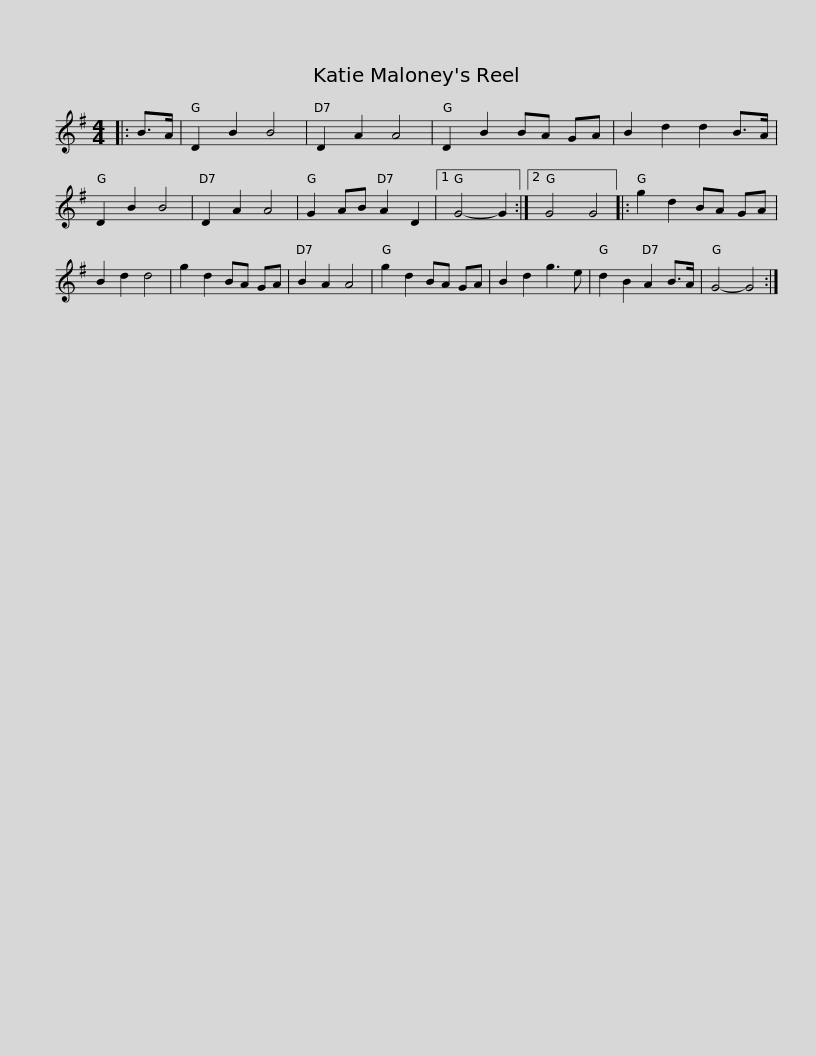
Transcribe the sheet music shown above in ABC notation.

X:1
L:1/8
M:4/4
I:linebreak $
K:G
V:1 treble
V:1
|: B>A | D2 B2 B4 | D2 A2 A4 | D2 B2 BA GA | B2 d2 d2 B>A | %5
 D2 B2 B4 | D2 A2 A4 | G2 AB A2 D2 |1 G4- G2 :|2 G4 G4 |:$ %10
 g2 d2 BA GA | B2 d2 d4 | g2 d2 BA GA | B2 A2 A4 | g2 d2 BA GA | %15
 B2 d2 g3 e | d2 B2 A2 B>A | G4- G4 :| %18
